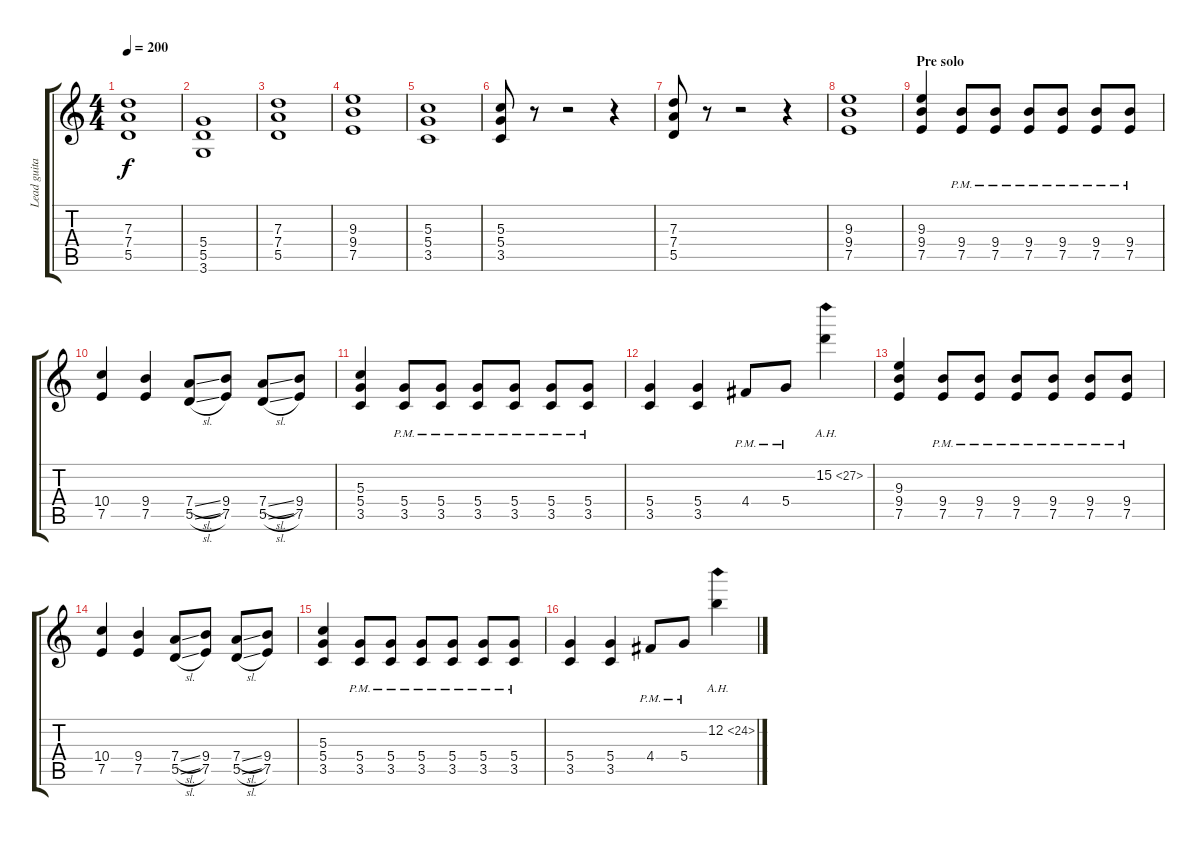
\track ("Lead guitar (Totman)" "Lead guita") {instrument distortionguitar}
\staff {score tabs}
\tuning (E4 B3 G3 D3 A2 E2) {hide}
\ts (4 4)
\tempo 200
\clef g2
\ks c
(7.3 7.4 5.5).1{dy f} |
(5.4 5.5 3.6).1 |
(7.3 7.4 5.5).1 |
(9.3 9.4 7.5).1 |
(5.3 5.4 3.5).1 |
(5.3 5.4 3.5).8 r.8 r.2 r.4 |
(7.3 7.4 5.5).8 r.8 r.2 r.4 |
(9.3 9.4 7.5).1 |
\section ("" "Pre solo")
(9.3 9.4 7.5).4 (9.4{pm} 7.5{pm}).8 (9.4{pm} 7.5{pm}).8 (9.4{pm} 7.5{pm}).8 (9.4{pm} 7.5{pm}).8 (9.4{pm} 7.5{pm}).8 (9.4{pm} 7.5{pm}).8 |
(10.4 7.5).4 (9.4 7.5).4 (7.4{sl} 5.5{sl}).8 (9.4 7.5).8 (7.4{sl} 5.5{sl}).8 (9.4 7.5).8 |
(5.3 5.4 3.5).4 (5.4{pm} 3.5{pm}).8 (5.4{pm} 3.5{pm}).8 (5.4{pm} 3.5{pm}).8 (5.4{pm} 3.5{pm}).8 (5.4{pm} 3.5{pm}).8 (5.4{pm} 3.5{pm}).8 |
(5.4 3.5).4 (5.4 3.5).4 4.4{pm}.8 5.4{pm}.8 15.2{ah 12}.4 |
(9.3 9.4 7.5).4 (9.4{pm} 7.5{pm}).8 (9.4{pm} 7.5{pm}).8 (9.4{pm} 7.5{pm}).8 (9.4{pm} 7.5{pm}).8 (9.4{pm} 7.5{pm}).8 (9.4{pm} 7.5{pm}).8 |
(10.4 7.5).4 (9.4 7.5).4 (7.4{sl} 5.5{sl}).8 (9.4 7.5).8 (7.4{sl} 5.5{sl}).8 (9.4 7.5).8 |
(5.3 5.4 3.5).4 (5.4{pm} 3.5{pm}).8 (5.4{pm} 3.5{pm}).8 (5.4{pm} 3.5{pm}).8 (5.4{pm} 3.5{pm}).8 (5.4{pm} 3.5{pm}).8 (5.4{pm} 3.5{pm}).8 |
(5.4 3.5).4 (5.4 3.5).4 4.4{pm}.8 5.4{pm}.8 12.2{ah 12}.4
